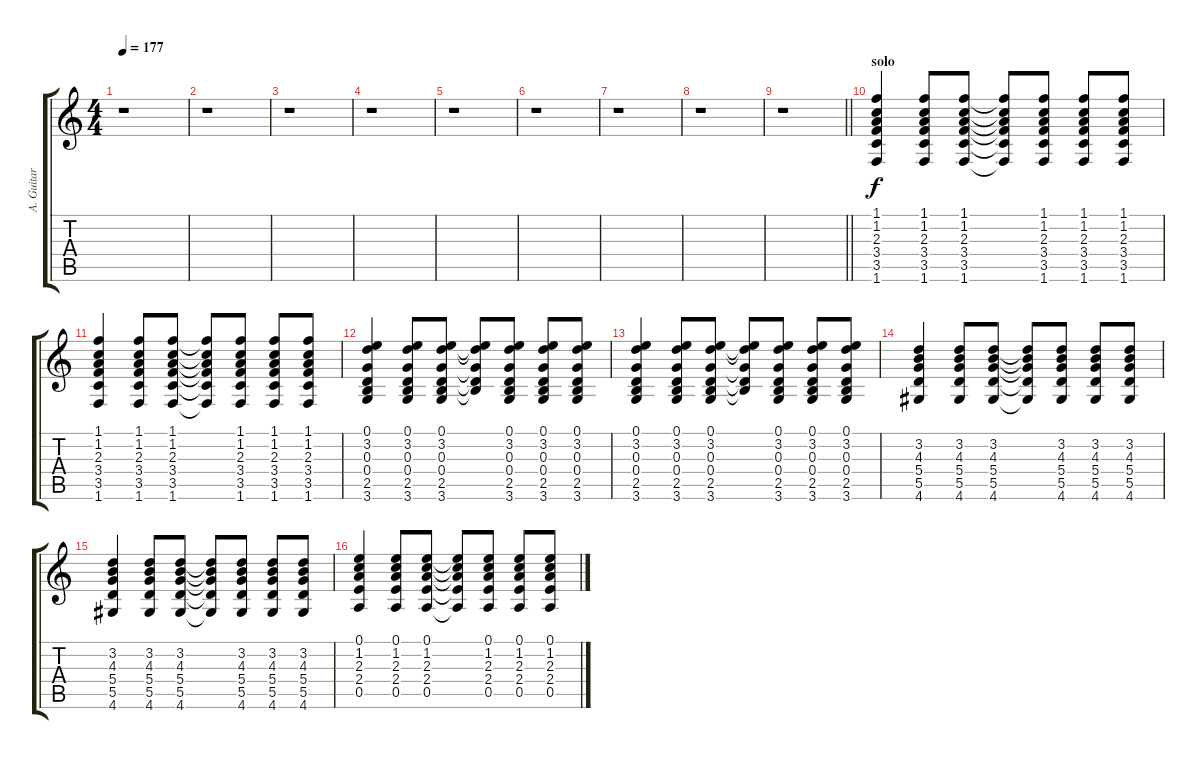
\track ("A. Guitar " "A. Guitar ") {instrument acousticguitarsteel}
\staff {score tabs}
\tuning (E4 B3 G3 D3 A2 E2) {hide}
\ts (4 4)
\tempo 177
\clef g2
\ks c
r.1{dy f} |
r.1 |
r.1 |
r.1 |
r.1 |
r.1 |
r.1 |
r.1 |
\barLineRight lightlight
r.1 |
\section ("" "solo")
(1.1 1.2 2.3 3.4 3.5 1.6).4 (1.1 1.2 2.3 3.4 3.5 1.6).8 (1.1 1.2 2.3 3.4 3.5 1.6).8 (1.1{t} 1.2{t} 2.3{t} 3.4{t} 3.5{t} 1.6{t}).8 (1.1 1.2 2.3 3.4 3.5 1.6).8 (1.1 1.2 2.3 3.4 3.5 1.6).8 (1.1 1.2 2.3 3.4 3.5 1.6).8 |
(1.1 1.2 2.3 3.4 3.5 1.6).4 (1.1 1.2 2.3 3.4 3.5 1.6).8 (1.1 1.2 2.3 3.4 3.5 1.6).8 (1.1{t} 1.2{t} 2.3{t} 3.4{t} 3.5{t} 1.6{t}).8 (1.1 1.2 2.3 3.4 3.5 1.6).8 (1.1 1.2 2.3 3.4 3.5 1.6).8 (1.1 1.2 2.3 3.4 3.5 1.6).8 |
(0.1 3.2 0.3 0.4 2.5 3.6).4 (0.1 3.2 0.3 0.4 2.5 3.6).8 (0.1 3.2 0.3 0.4 2.5 3.6).8 (0.1{t} 3.2{t} 0.3{t} 0.4{t} 2.5{t}).8 (0.1 3.2 0.3 0.4 2.5 3.6).8 (0.1 3.2 0.3 0.4 2.5 3.6).8 (0.1 3.2 0.3 0.4 2.5 3.6).8 |
(0.1 3.2 0.3 0.4 2.5 3.6).4 (0.1 3.2 0.3 0.4 2.5 3.6).8 (0.1 3.2 0.3 0.4 2.5 3.6).8 (0.1{t} 3.2{t} 0.3{t} 0.4{t} 2.5{t}).8 (0.1 3.2 0.3 0.4 2.5 3.6).8 (0.1 3.2 0.3 0.4 2.5 3.6).8 (0.1 3.2 0.3 0.4 2.5 3.6).8 |
(3.2 4.3 5.4 5.5 4.6).4 (3.2 4.3 5.4 5.5 4.6).8 (3.2 4.3 5.4 5.5 4.6).8 (3.2{t} 4.3{t} 5.4{t} 5.5{t} 4.6{t}).8 (3.2 4.3 5.4 5.5 4.6).8 (3.2 4.3 5.4 5.5 4.6).8 (3.2 4.3 5.4 5.5 4.6).8 |
(3.2 4.3 5.4 5.5 4.6).4 (3.2 4.3 5.4 5.5 4.6).8 (3.2 4.3 5.4 5.5 4.6).8 (3.2{t} 4.3{t} 5.4{t} 5.5{t} 4.6{t}).8 (3.2 4.3 5.4 5.5 4.6).8 (3.2 4.3 5.4 5.5 4.6).8 (3.2 4.3 5.4 5.5 4.6).8 |
(0.1 1.2 2.3 2.4 0.5).4 (0.1 1.2 2.3 2.4 0.5).8 (0.1 1.2 2.3 2.4 0.5).8 (0.1{t} 1.2{t} 2.3{t} 2.4{t} 0.5{t}).8 (0.1 1.2 2.3 2.4 0.5).8 (0.1 1.2 2.3 2.4 0.5).8 (0.1 1.2 2.3 2.4 0.5).8
